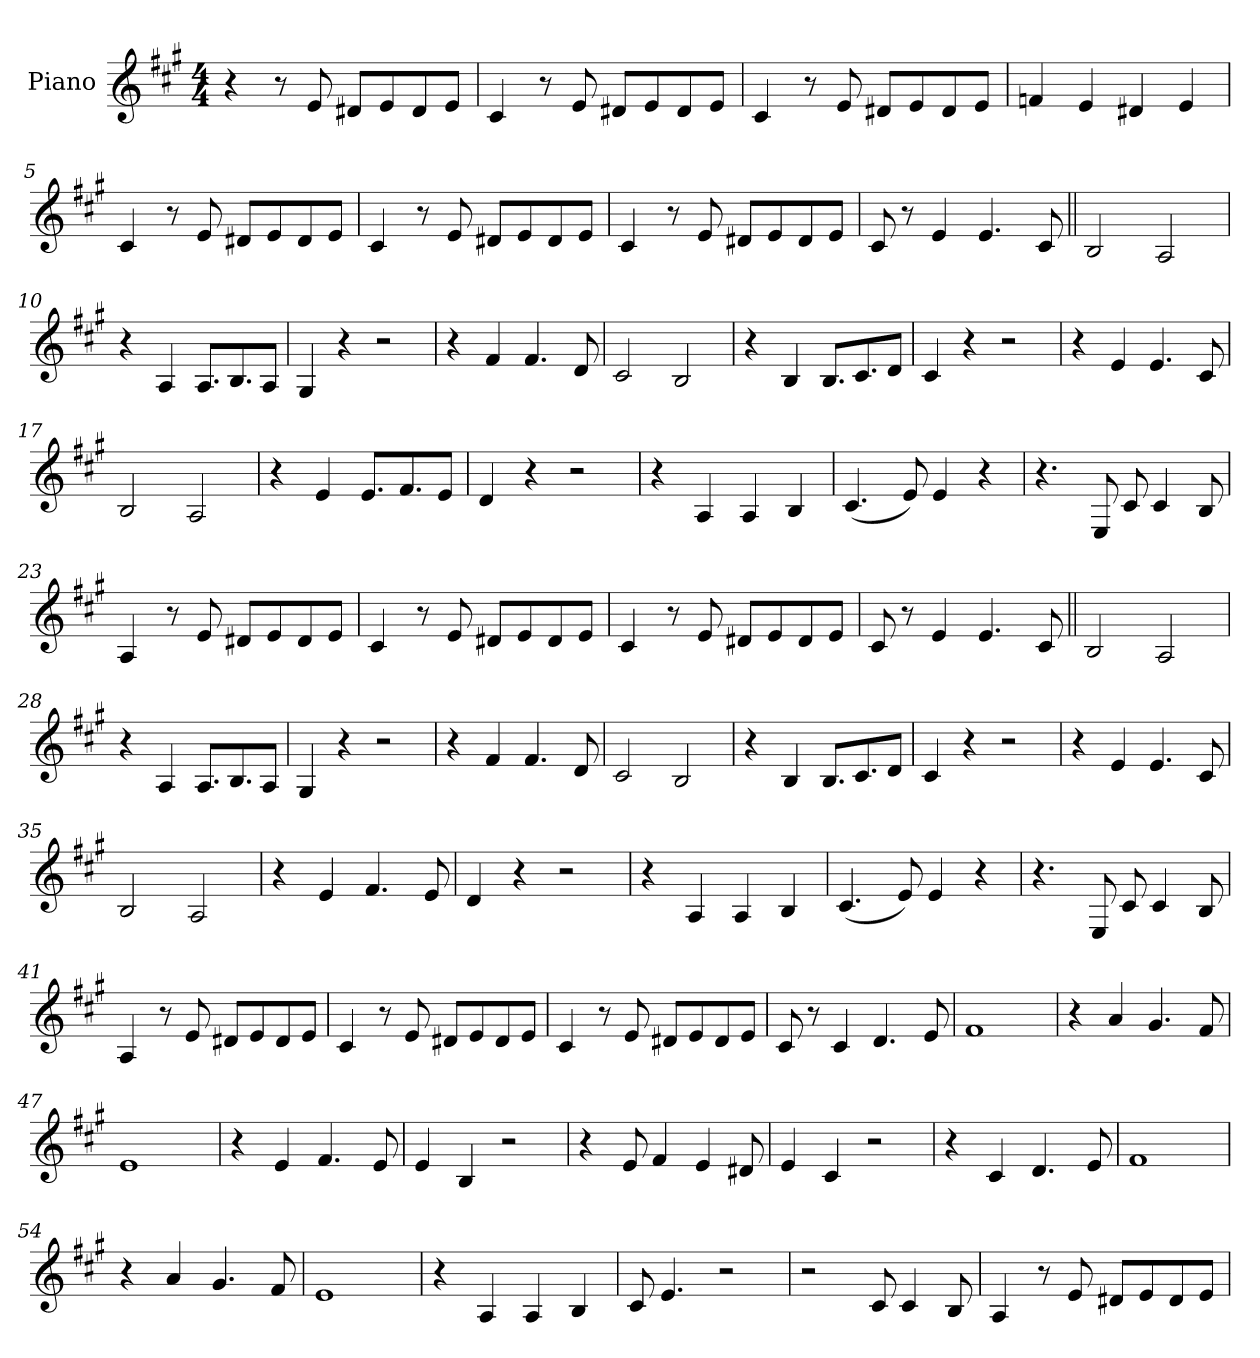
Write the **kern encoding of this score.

**kern
*part1
*staff1
*I"Piano
*I'Pno.
*clefG2
*k[f#c#g#]
*M4/4
=1
4r
8r
8e!
8d#X!L
8e!
8d#!
8e!J
=2
4c#!
8r
8e!
8d#X!L
8e!
8d#!
8e!J
=3
4c#!
8r
8e!
8d#X!L
8e!
8d#!
8e!J
=4
4fn!
4e!
4d#X!
4e!
=5
4c#!
8r
8e!
8d#X!L
8e!
8d#!
8e!J
=6
4c#!
8r
8e!
8d#X!L
8e!
8d#!
8e!J
=7
4c#!
8r
8e!
8d#X!L
8e!
8d#!
8e!J
=8
8c#!
8r
4e
4.e
8c#
=9||
2B
2A
=10
4r
4A
8.AL
8.B
8AJ
=11
4G#
4r
2r
=12
4r
4f#
4.f#
8d
=13
2c#
2B
=14
4r
4B
8.BL
8.c#
8dJ
=15
4c#
4r
2r
=16
4r
4e
4.e
8c#
=17
2B
2A
=18
4r
4e
8.eL
8.f#
8eJ
=19
4d
4r
2r
=20
4r
4A
4A
4B
=21
(4.c#
8e)
4e
4r
=22
4.r
8E
8c#
4c#
8B
=23
4A
8r
8e!
8d#X!L
8e!
8d#!
8e!J
=24
4c#!
8r
8e!
8d#X!L
8e!
8d#!
8e!J
=25
4c#!
8r
8e!
8d#X!L
8e!
8d#!
8e!J
=26
8c#!
8r
4e
4.e
8c#
=27||
2B
2A
=28
4r
4A
8.AL
8.B
8AJ
=29
4G#
4r
2r
=30
4r
4f#
4.f#
8d
=31
2c#
2B
=32
4r
4B
8.BL
8.c#
8dJ
=33
4c#
4r
2r
=34
4r
4e
4.e
8c#
=35
2B
2A
=36
4r
4e
4.f#
8e
=37
4d
4r
2r
=38
4r
4A
4A
4B
=39
(4.c#
8e)
4e
4r
=40
4.r
8E
8c#
4c#
8B
=41
4A
8r
8e!
8d#X!L
8e!
8d#!
8e!J
=42
4c#!
8r
8e!
8d#X!L
8e!
8d#!
8e!J
=43
4c#!
8r
8e!
8d#X!L
8e!
8d#!
8e!J
=44
8c#!
8r
4c#
4.d
8e
=45
1f#
=46
4r
4a
4.g#
8f#
=47
1e
=48
4r
4e
4.f#
8e
=49
4e
4B
2r
=50
4r
8e
4f#
4e
8d#X
=51
4e
4c#
2r
=52
4r
4c#
4.d
8e
=53
1f#
=54
4r
4a
4.g#
8f#
=55
1e
=56
4r
4A
4A
4B
=57
8c#
4.e
2r
=58
2r
8c#
4c#
8B
=59
4A
8r
8e!
8d#X!L
8e!
8d#!
8e!J
=
*-
